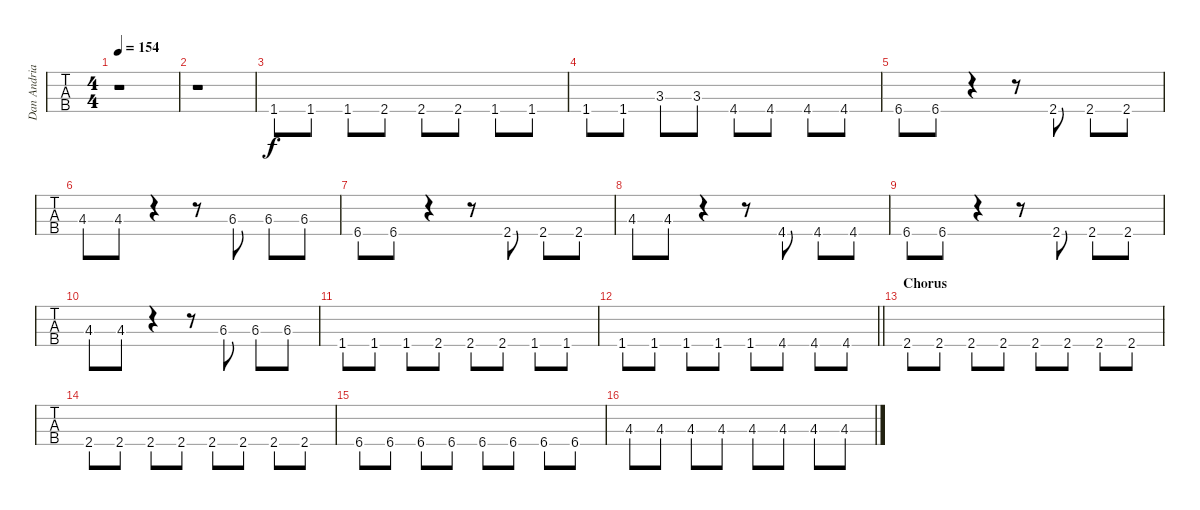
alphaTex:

\track ("Dan Andriano - Bass" "Dan Andria") {instrument electricbassfinger}
\staff {tabs}
\tuning (G2 D2 A1 E1) {hide}
\ts (4 4)
\tempo 154
\clef f4
\ks db
r.1{dy f} |
r.1 |
1.4.8 1.4.8 1.4.8 2.4.8 2.4.8 2.4.8 1.4.8 1.4.8 |
1.4.8 1.4.8 3.3.8 3.3.8 4.4.8 4.4.8 4.4.8 4.4.8 |
6.4.8 6.4.8 r.4 r.8 2.4.8 2.4.8 2.4.8 |
4.3.8 4.3.8 r.4 r.8 6.3.8 6.3.8 6.3.8 |
6.4.8 6.4.8 r.4 r.8 2.4.8 2.4.8 2.4.8 |
4.3.8 4.3.8 r.4 r.8 4.4.8 4.4.8 4.4.8 |
6.4.8 6.4.8 r.4 r.8 2.4.8 2.4.8 2.4.8 |
4.3.8 4.3.8 r.4 r.8 6.3.8 6.3.8 6.3.8 |
1.4.8 1.4.8 1.4.8 2.4.8 2.4.8 2.4.8 1.4.8 1.4.8 |
\barLineRight lightlight
1.4.8 1.4.8 1.4.8 1.4.8 1.4.8 4.4.8 4.4.8 4.4.8 |
\section ("" "Chorus")
2.4.8 2.4.8 2.4.8 2.4.8 2.4.8 2.4.8 2.4.8 2.4.8 |
2.4.8 2.4.8 2.4.8 2.4.8 2.4.8 2.4.8 2.4.8 2.4.8 |
6.4.8 6.4.8 6.4.8 6.4.8 6.4.8 6.4.8 6.4.8 6.4.8 |
4.3.8 4.3.8 4.3.8 4.3.8 4.3.8 4.3.8 4.3.8 4.3.8
